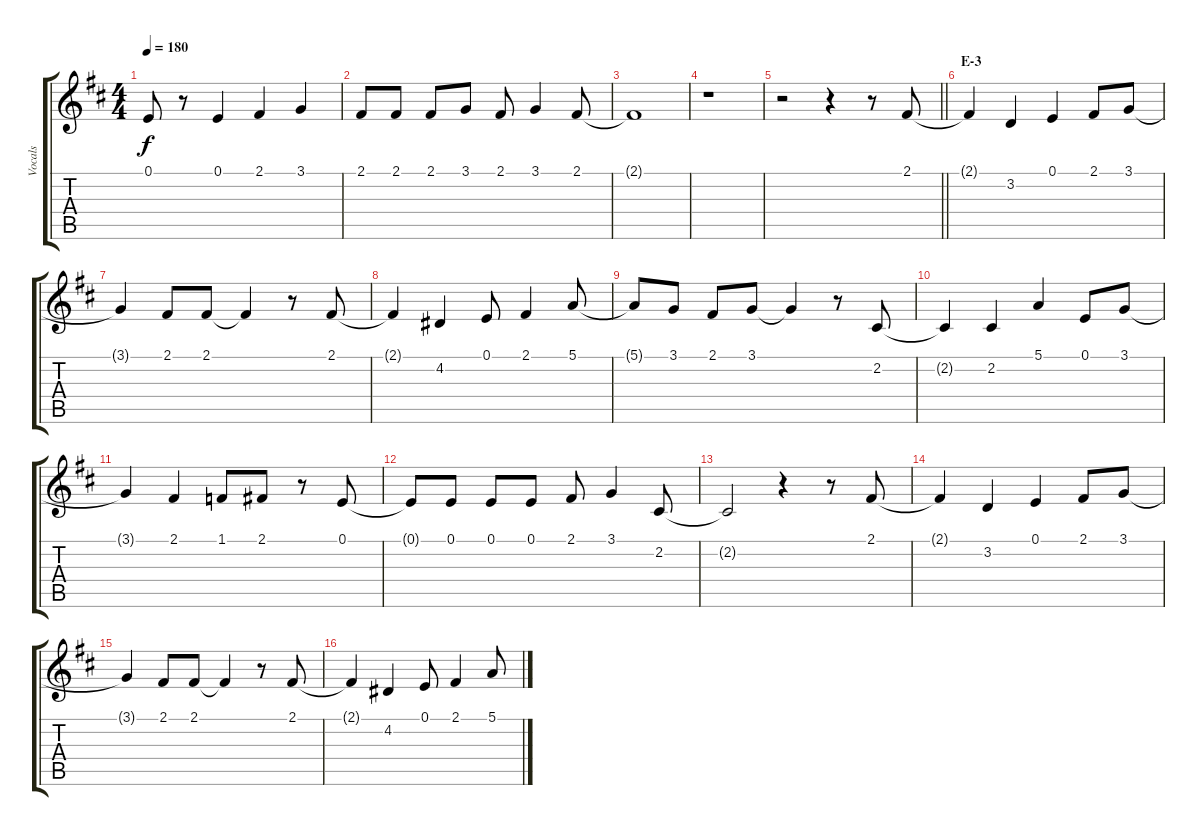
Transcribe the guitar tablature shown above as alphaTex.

\track ("Vocals" "Vocals") {instrument voiceoohs}
\staff {score tabs}
\tuning (E4 B3 G3 D3 A2 E2) {hide}
\ts (4 4)
\tempo 180
\clef g2
\ks d
0.1{t}.8{dy f} r.8 0.1.4 2.1.4 3.1.4 |
2.1.8 2.1.8 2.1.8 3.1.8 2.1.8 3.1.4 2.1.8 |
2.1{t}.1 |
r.1 |
\barLineRight lightlight
r.2 r.4 r.8 2.1.8 |
\section ("" "E-3")
2.1{t}.4 3.2.4 0.1.4 2.1.8 3.1.8 |
3.1{t}.4 2.1.8 2.1.8 2.1{t}.4 r.8 2.1.8 |
2.1{t}.4 4.2.4 0.1.8 2.1.4 5.1.8 |
5.1{t}.8 3.1.8 2.1.8 3.1.8 3.1{t}.4 r.8 2.2.8 |
2.2{t}.4 2.2.4 5.1.4 0.1.8 3.1.8 |
3.1{t}.4 2.1.4 1.1.8 2.1.8 r.8 0.1.8 |
0.1{t}.8 0.1.8 0.1.8 0.1.8 2.1.8 3.1.4 2.2.8 |
2.2{t}.2 r.4 r.8 2.1.8 |
2.1{t}.4 3.2.4 0.1.4 2.1.8 3.1.8 |
3.1{t}.4 2.1.8 2.1.8 2.1{t}.4 r.8 2.1.8 |
2.1{t}.4 4.2.4 0.1.8 2.1.4 5.1.8
